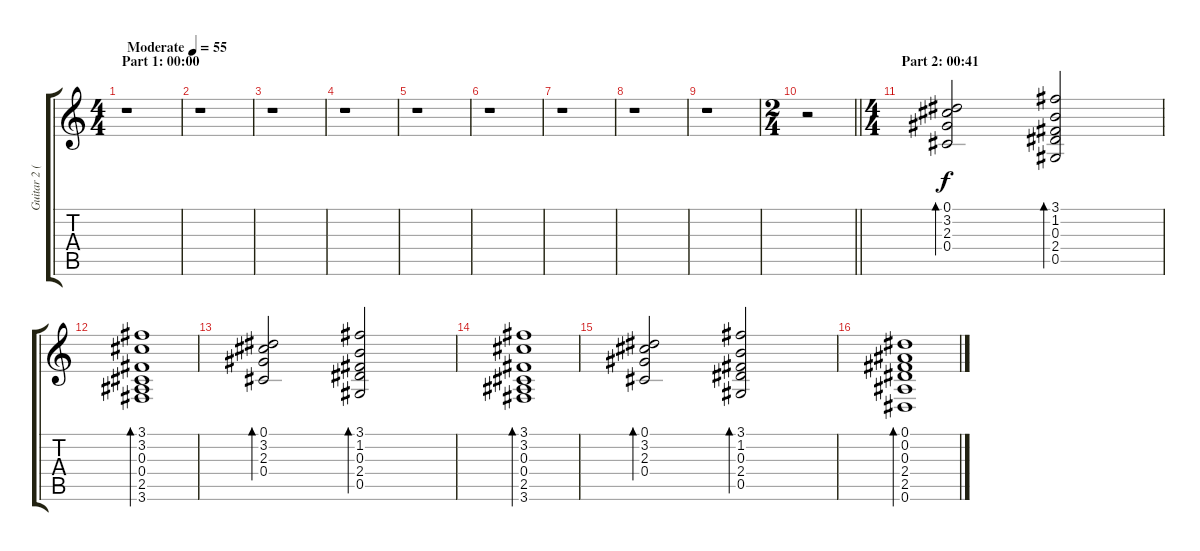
\track ("Guitar 2 (Clean)" "Guitar 2 (") {instrument electricguitarclean}
\staff {score tabs}
\tuning (Eb4 Bb3 Gb3 Db3 Ab2 Eb2) {hide}
\ts (4 4)
\section ("" "Part 1: 00:00")
\tempo (55 "Moderate")
\clef g2
\ks c
r.1{dy f instrument electricguitarclean} |
r.1 |
r.1 |
r.1 |
r.1 |
r.1 |
r.1 |
r.1 |
r.1 |
\ts (2 4)
\barLineRight lightlight
r.2 |
\ts (4 4)
\section ("" "Part 2: 00:41")
(0.1 3.2 2.3 0.4).2{bd 120} (3.1 1.2 0.3 2.4 0.5).2{bd 120} |
(3.1 3.2 0.3 0.4 2.5 3.6).1{bd 120} |
(0.1 3.2 2.3 0.4).2{bd 120} (3.1 1.2 0.3 2.4 0.5).2{bd 120} |
(3.1 3.2 0.3 0.4 2.5 3.6).1{bd 120} |
(0.1 3.2 2.3 0.4).2{bd 120} (3.1 1.2 0.3 2.4 0.5).2{bd 120} |
(0.1 0.2 0.3 2.4 2.5 0.6).1{bd 120}
